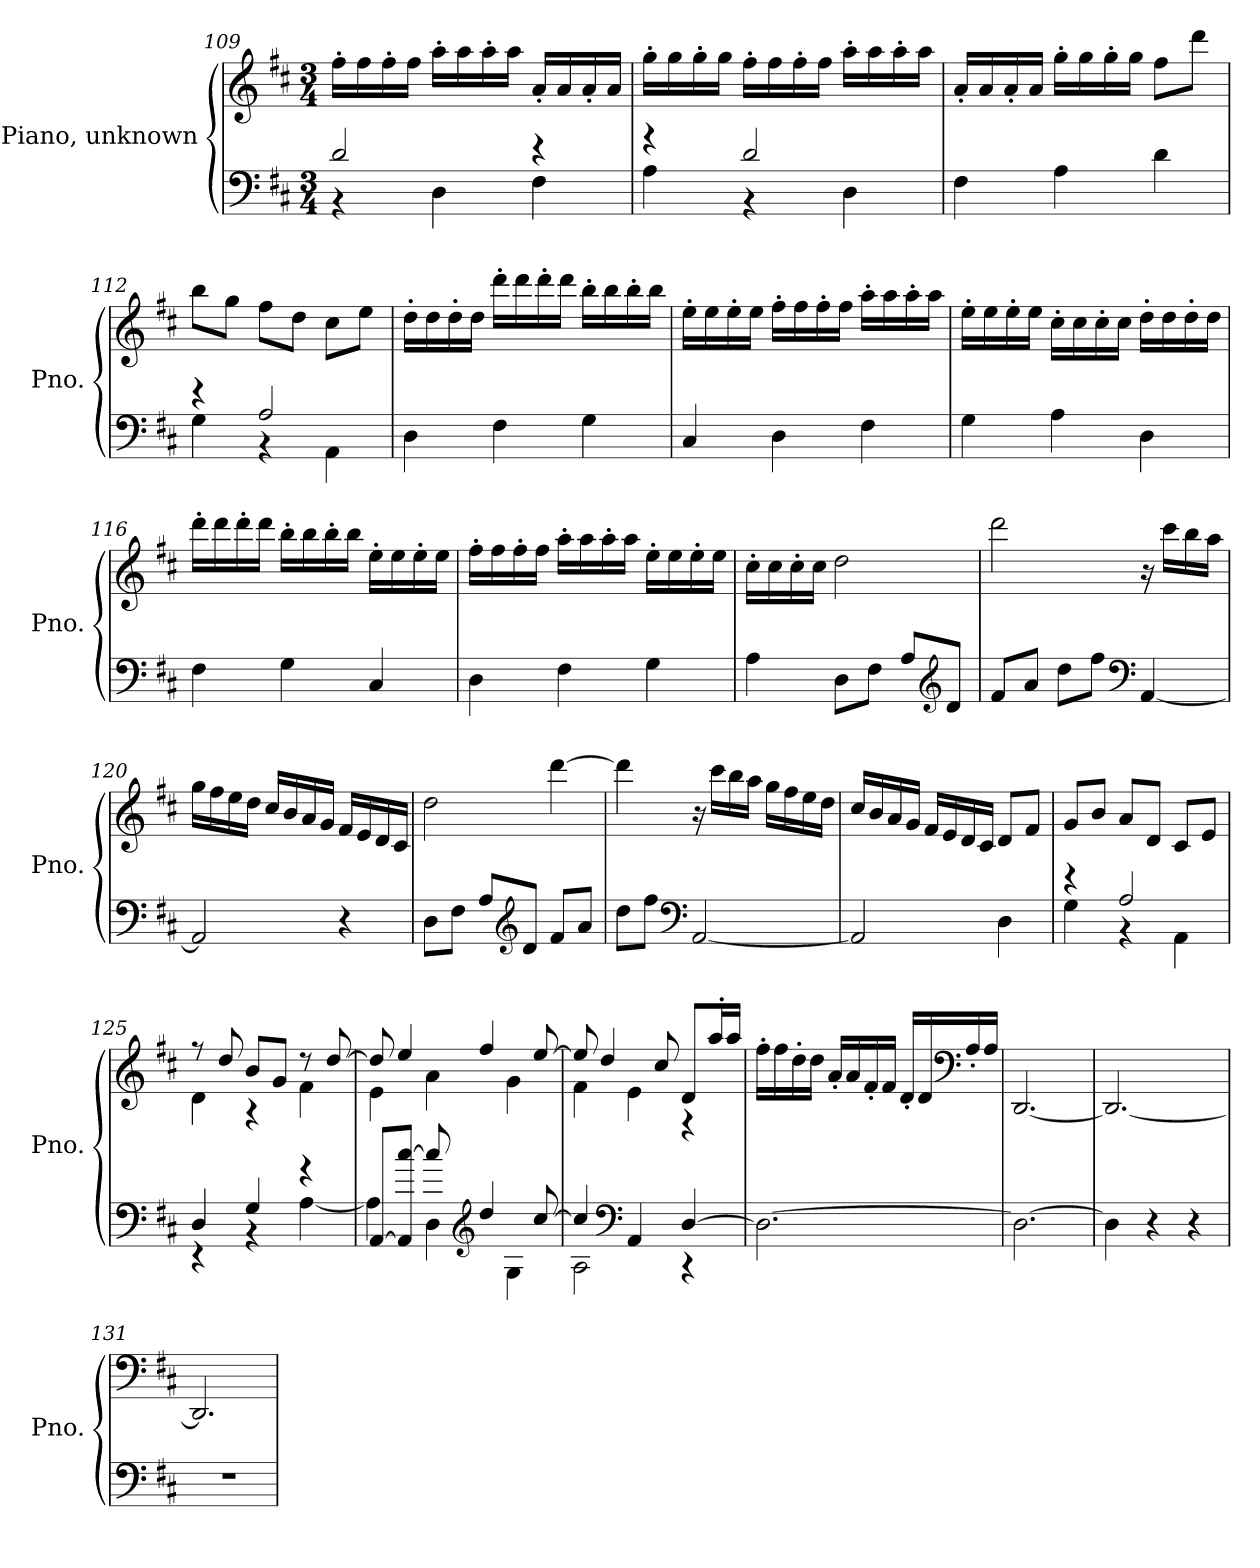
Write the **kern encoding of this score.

**kern	**kern
*part1	*part1
*staff2	*staff1
*I"Piano, unknown	*
*I'Pno.	*
*clefF4	*clefG2
*k[f#c#]	*k[f#c#]
*M3/4	*M3/4
=109	=109
*^	*
2d/	4r	16ff#'\LL
.	.	16ff#\
.	.	16ff#'\
.	.	16ff#\JJ
.	4D\	16aa'\LL
.	.	16aa\
.	.	16aa'\
.	.	16aa\JJ
4r	4F#\	16a'/LL
.	.	16a/
.	.	16a'/
.	.	16a/JJ
!!LO:LB:g=z
=110	=110	=110
4r	4A\	16gg'\LL
.	.	16gg\
.	.	16gg'\
.	.	16gg\JJ
2d/	4r	16ff#'\LL
.	.	16ff#\
.	.	16ff#'\
.	.	16ff#\JJ
.	4D\	16aa'\LL
.	.	16aa\
.	.	16aa'\
.	.	16aa\JJ
*v	*v	*
=111	=111
4F#\	16a'/LL
.	16a/
.	16a'/
.	16a/JJ
4A\	16gg'\LL
.	16gg\
.	16gg'\
.	16gg\JJ
4d\	8ff#\L
.	8ddd\J
=112	=112
*^	*
4r	4G\	8bb\L
.	.	8gg\J
2A/	4r	8ff#\L
.	.	8dd\J
.	4AA\	8cc#\L
.	.	8ee\J
*v	*v	*
!!LO:LB:g=z
=113	=113
4D\	16dd'\LL
.	16dd\
.	16dd'\
.	16dd\JJ
4F#\	16ddd'\LL
.	16ddd\
.	16ddd'\
.	16ddd\JJ
4G\	16bb'\LL
.	16bb\
.	16bb'\
.	16bb\JJ
=114	=114
4C#/	16ee'\LL
.	16ee\
.	16ee'\
.	16ee\JJ
4D\	16ff#'\LL
.	16ff#\
.	16ff#'\
.	16ff#\JJ
4F#\	16aa'\LL
.	16aa\
.	16aa'\
.	16aa\JJ
=115	=115
4G\	16ee'\LL
.	16ee\
.	16ee'\
.	16ee\JJ
4A\	16cc#'\LL
.	16cc#\
.	16cc#'\
.	16cc#\JJ
4D\	16dd'\LL
.	16dd\
.	16dd'\
.	16dd\JJ
!!LO:LB:g=z
=116	=116
4F#\	16ddd'\LL
.	16ddd\
.	16ddd'\
.	16ddd\JJ
4G\	16bb'\LL
.	16bb\
.	16bb'\
.	16bb\JJ
4C#/	16ee'\LL
.	16ee\
.	16ee'\
.	16ee\JJ
=117	=117
4D\	16ff#'\LL
.	16ff#\
.	16ff#'\
.	16ff#\JJ
4F#\	16aa'\LL
.	16aa\
.	16aa'\
.	16aa\JJ
4G\	16ee'\LL
.	16ee\
.	16ee'\
.	16ee\JJ
=118	=118
4A\	16cc#'\LL
.	16cc#\
.	16cc#'\
.	16cc#\JJ
8D\L	2dd\
8F#\J	.
8A/L	.
*clefG2	*
8d/J	.
!!LO:PB:g=z
=119	=119
8f#/L	2ddd\
8a/J	.
8dd\L	.
8ff#\J	.
*clefF4	*
[4AA/	16r
.	16ccc#\LL
.	16bb\
.	16aa\JJ
=120	=120
2AA/]	16gg\LL
.	16ff#\
.	16ee\
.	16dd\JJ
.	16cc#/LL
.	16b/
.	16a/
.	16g/JJ
4r	16f#/LL
.	16e/
.	16d/
.	16c#/JJ
=121	=121
8D\L	2dd\
8F#\J	.
8A/L	.
*clefG2	*
8d/J	.
8f#/L	[4ddd\
8a/J	.
=122	=122
8dd\L	4ddd\]
8ff#\J	.
*clefF4	*
[2AA/	16r
.	16ccc#\LL
.	16bb\
.	16aa\JJ
.	16gg\LL
.	16ff#\
.	16ee\
.	16dd\JJ
!!LO:LB:g=z
=123	=123
2AA/]	16cc#/LL
.	16b/
.	16a/
.	16g/JJ
.	16f#/LL
.	16e/
.	16d/
.	16c#/JJ
4D\	8d/L
.	8f#/J
=124	=124
*^	*
4r	4G\	8g/L
.	.	8b/J
2A/	4r	8a/L
.	.	8d/J
.	4AA\	8c#/L
.	.	8e/J
=125	=125	=125
*	*	*^
4D/	4r	8r	4d\
.	.	8dd/	.
4G/	4r	8b/L	4r
.	.	8g/J	.
4r	[4A\	8r	4f#\
.	.	[8dd/	.
=126	=126	=126	=126
[8AA/L	4A\]	8dd/]	4e\
8AA/] [8cc#/J	.	4ee/	.
8cc#/]	4D\	.	4a\
*clefG2	*	*	*
4dd/	.	4ff#/	.
.	4G\	.	4g\
[8cc#/	.	[8ee/	.
!!LO:LB:g=z	!!
=127	=127	=127	=127
4cc#/]	2A\	8ee/]	4f#\
.	.	4dd/	.
*clefF4	*	*	*
4AA/	.	.	4e\
.	.	8cc#/	.
[4D/	4r	8d/L	4r
.	.	16aa'/L	.
.	.	16aa/JJ	.
*v	*v	*	*
*	*v	*v
=128	=128
2.D\_	16ff#'\LL
.	16ff#\
.	16dd'\
.	16dd\JJ
.	16a'/LL
.	16a/
.	16f#'/
.	16f#/JJ
.	16d'/LL
.	16d/
*	*clefF4
.	16A'/
.	16A/JJ
=129	=129
2.D\_	[2.DD/
=130	=130
4D\]	2.DD/_
4r	.
4r	.
=131	=131
2.r	2.DD/]
=	=
*-	*-
